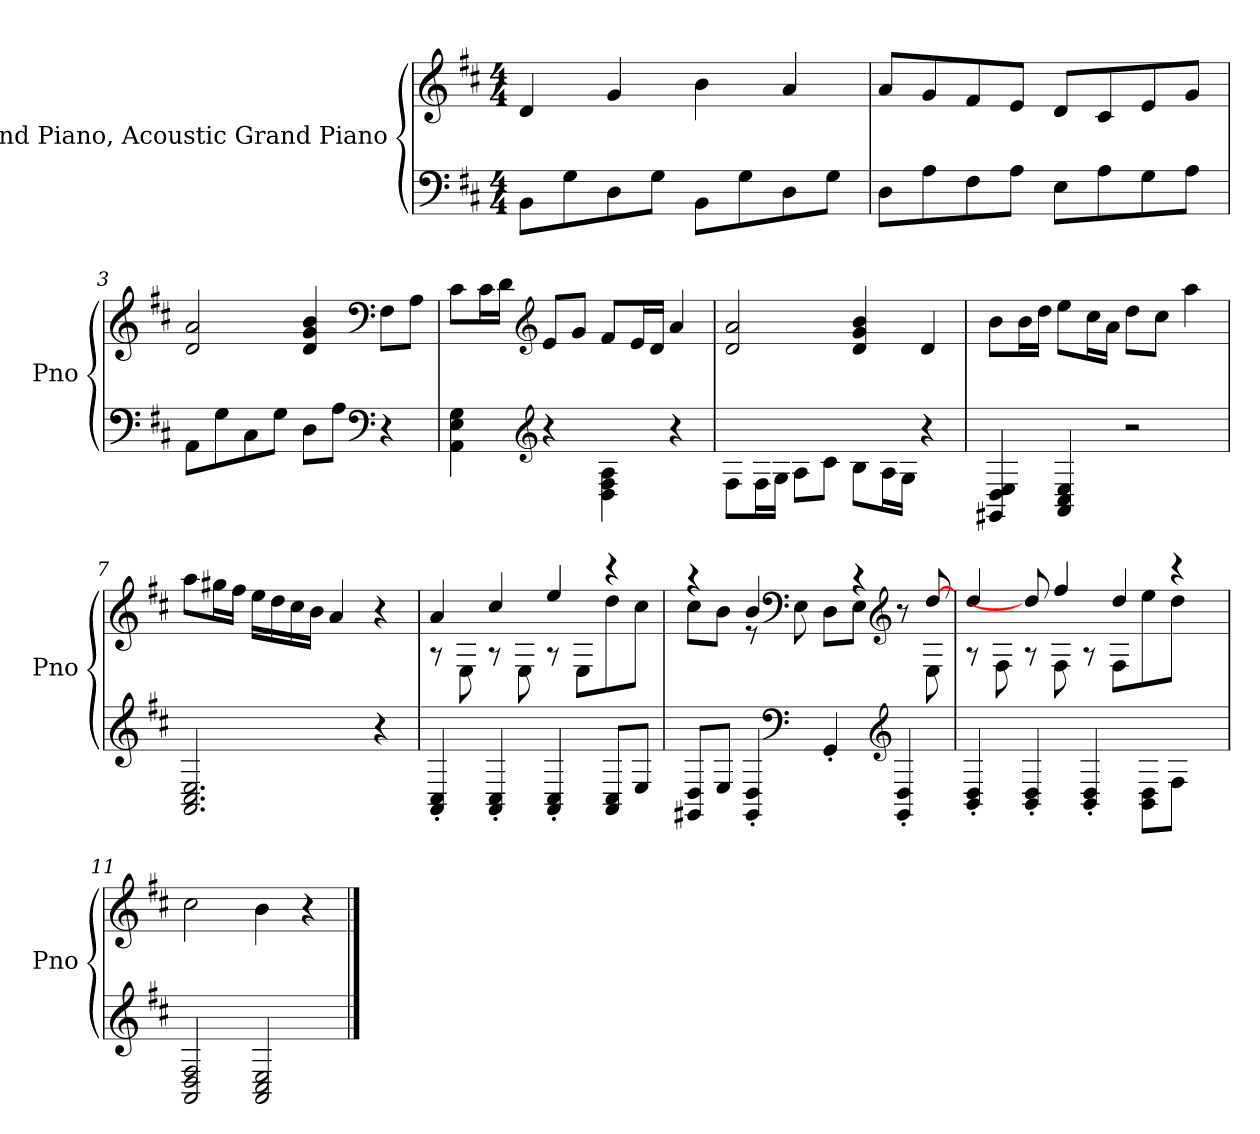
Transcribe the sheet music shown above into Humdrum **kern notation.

**kern	**kern
*part1	*part1
*staff2	*staff1
*I"Grand Piano, Acoustic Grand Piano	*
*I'Pno	*
*clefF4	*clefG2
*k[f#c#]	*k[f#c#]
*M4/4	*M4/4
*MM120	*MM120
=1	=1
8BBi\L	4di/
8Gi\	.
8Di\	4gi/
8Gi\J	.
8BBi\L	4bi\
8Gi\	.
8Di\	4ai/
8Gi\J	.
=2	=2
8Di\L	8ai/L
8Ai\	8gi/
8F#i\	8f#i/
8Ai\J	8ei/J
8Ei\L	8di/L
8Ai\	8c#i/
8Gi\	8ei/
8Ai\J	8gi/J
=3	=3
8AAi\L	2di/ 2ai/
8Gi\	.
8C#i\	.
8Gi\J	.
8Di\L	4di/ 4gi/ 4bi/
8Ai\J	.
*clefF4	*clefF4
4r	8F#i\L
.	8Ai\J
=4	=4
4AAi\ 4Ei\ 4Gi\	8c#i\L
.	16c#i\L
.	16di\JJ
*clefG2	*clefG2
4r	8ei/L
.	8gi/J
4Di\ 4F#i\ 4Ai\	8f#i/L
.	16ei/L
.	16di/JJ
4r	4ai/
!!LO:LB:g=z
=5	=5
8F#i\L	2di/ 2ai/
16F#i\L	.
16Gi\JJ	.
8Ai\L	.
8c#i\J	.
8Bi\L	4di/ 4gi/ 4bi/
16Ai\L	.
16Gi\JJ	.
4r	4di/
=6	=6
4GG#Xj/ 4Dj/ 4Ej/	8bj\L
.	16bj\L
.	16ddj\JJ
4AAi/ 4C#i/ 4Ei/	8eej\L
.	16cc#j\L
.	16ai\JJ
2r	8ddj\L
.	8cc#i\J
.	4aai\
=7	=7
2.AAi/ 2.C#i/ 2.Ei/	8aai\L
.	16gg#Xi\L
.	16ff#i\JJ
.	16eei\LL
.	16ddi\
.	16cc#i\
.	16bi\JJ
.	4ai/
4r	4r
=8	=8
*	*^
4AAi/' 4C#i/'	4ai/	8r
.	.	8Ei\
4AAi/' 4C#i/'	4cc#i/	8r
.	.	8Ei\
4AAi/' 4C#i/'	4eei/	8r
.	.	8Ei\L
8AAi/ 8C#i/L	4r	8ddi\
8Ei/J	.	8cc#i\J
!!LO:LB:g=z	!!
=9	=9	=9
*^	*	*
4.ryy	8GG#Xi/ 8Di/L	4r	8cc#i\L
.	8Ei/J	.	8bi\J
.	4GG#i/' 4Di/'	4bi/	8r
*clefF4	*	*clefF4	*
8ryy	.	.	8Ei\
2ryy	4GG#'i/	8ryy	8Di\L
.	.	4r	8Ei\J
*clefG2	*	*clefG2	*
.	4GG#i/' 4Di/'	.	8r
.	.	[8ddi/	8Ei\
*v	*v	*	*
=10	=10	=10
4BBi/' 4Di/'	4ddi/	8r
.	.	8F#i\
4BBi/' 4Di/'	8ddi/]	8r
.	4ff#i/	8F#i\
4BBi/' 4Di/'	.	8r
.	4ddi/	8F#i\L
8BBi\ 8Di\L	.	8eei\
8F#i\J	4r	8ddi\J
8ryy	.	8ryy
*	*v	*v
=11	=11
2AAi/ 2Di/ 2F#i/	2cc#i\
2AAi/ 2C#i/ 2Ei/	4bi\
.	4r
==	==
*-	*-
